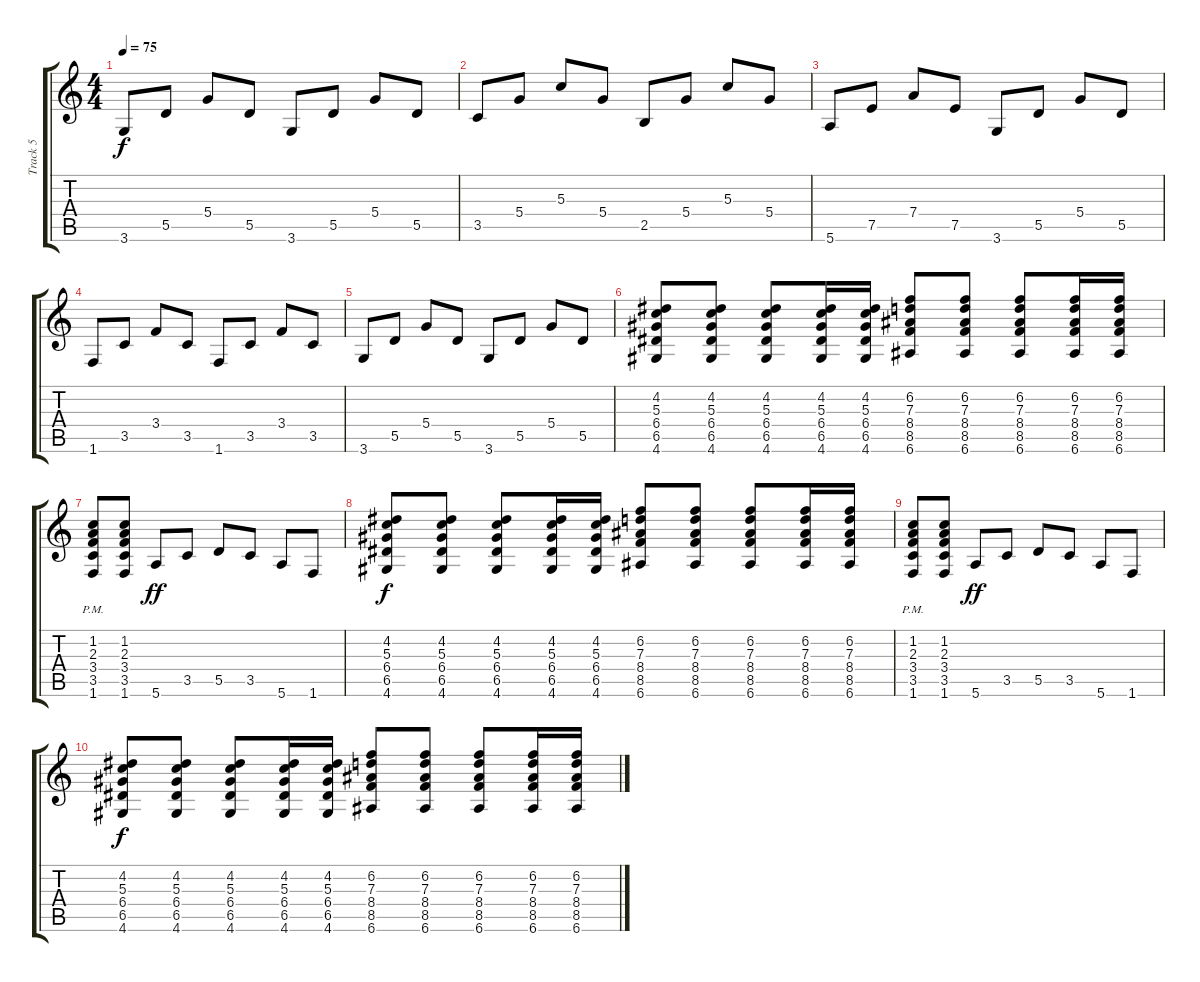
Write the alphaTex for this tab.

\track ("Track 5" "Track 5") {instrument electricguitarclean}
\staff {score tabs}
\tuning (E4 B3 G3 D3 A2 E2) {hide}
\ts (4 4)
\tempo 75
\clef g2
\ks c
3.6.8{dy f} 5.5.8 5.4.8 5.5.8 3.6.8 5.5.8 5.4.8 5.5.8 |
3.5.8 5.4.8 5.3.8 5.4.8 2.5.8 5.4.8 5.3.8 5.4.8 |
5.6.8 7.5.8 7.4.8 7.5.8 3.6.8 5.5.8 5.4.8 5.5.8 |
1.6.8 3.5.8 3.4.8 3.5.8 1.6.8 3.5.8 3.4.8 3.5.8 |
3.6.8 5.5.8 5.4.8 5.5.8 3.6.8 5.5.8 5.4.8 5.5.8 |
(4.2 5.3 6.4 6.5 4.6).8{volume 8 instrument overdrivenguitar} (4.2 5.3 6.4 6.5 4.6).8 (4.2 5.3 6.4 6.5 4.6).8 (4.2 5.3 6.4 6.5 4.6).16 (4.2 5.3 6.4 6.5 4.6).16 (6.2 7.3 8.4 8.5 6.6).8 (6.2 7.3 8.4 8.5 6.6).8 (6.2 7.3 8.4 8.5 6.6).8 (6.2 7.3 8.4 8.5 6.6).16 (6.2 7.3 8.4 8.5 6.6).16 |
(1.2 2.3 3.4 3.5{pm} 1.6).8 (1.2 2.3 3.4 3.5 1.6).8 5.6.8{dy ff} 3.5.8 5.5.8 3.5.8 5.6.8 1.6.8 |
(4.2 5.3 6.4 6.5 4.6).8{dy f volume 8 instrument overdrivenguitar} (4.2 5.3 6.4 6.5 4.6).8 (4.2 5.3 6.4 6.5 4.6).8 (4.2 5.3 6.4 6.5 4.6).16 (4.2 5.3 6.4 6.5 4.6).16 (6.2 7.3 8.4 8.5 6.6).8 (6.2 7.3 8.4 8.5 6.6).8 (6.2 7.3 8.4 8.5 6.6).8 (6.2 7.3 8.4 8.5 6.6).16 (6.2 7.3 8.4 8.5 6.6).16 |
(1.2 2.3 3.4 3.5{pm} 1.6).8 (1.2 2.3 3.4 3.5 1.6).8 5.6.8{dy ff} 3.5.8 5.5.8 3.5.8 5.6.8 1.6.8 |
(4.2 5.3 6.4 6.5 4.6).8{dy f volume 8 instrument overdrivenguitar} (4.2 5.3 6.4 6.5 4.6).8 (4.2 5.3 6.4 6.5 4.6).8 (4.2 5.3 6.4 6.5 4.6).16 (4.2 5.3 6.4 6.5 4.6).16 (6.2 7.3 8.4 8.5 6.6).8 (6.2 7.3 8.4 8.5 6.6).8 (6.2 7.3 8.4 8.5 6.6).8 (6.2 7.3 8.4 8.5 6.6).16 (6.2 7.3 8.4 8.5 6.6).16
